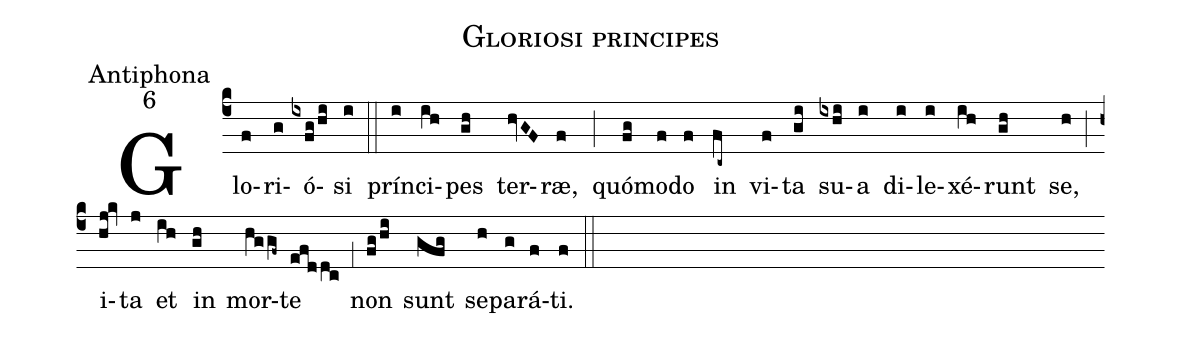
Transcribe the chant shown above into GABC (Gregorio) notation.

name:Gloriosi principes;
office-part:Antiphona;
mode:6;
%%
(c4) Glo(f)ri(g)ó(ixfg/hi)si(i) (::) prín(i)ci(ih)pes(gh) ter(hvGF)ræ,(f) (;) quó(fg)mo(f)do(f) in(fc~) vi(f)ta(gi) su(ixhi)a(i) di(i)le(i)xé(ih)runt(gh) se,(h) (;) i(hj!kv)ta(j) et(ih) in(gh) mor(hggf~)te(efddc) (;1) non(fg/hi) sunt(gfg) se(h)pa(g)rá(f)ti.(f) (::)
